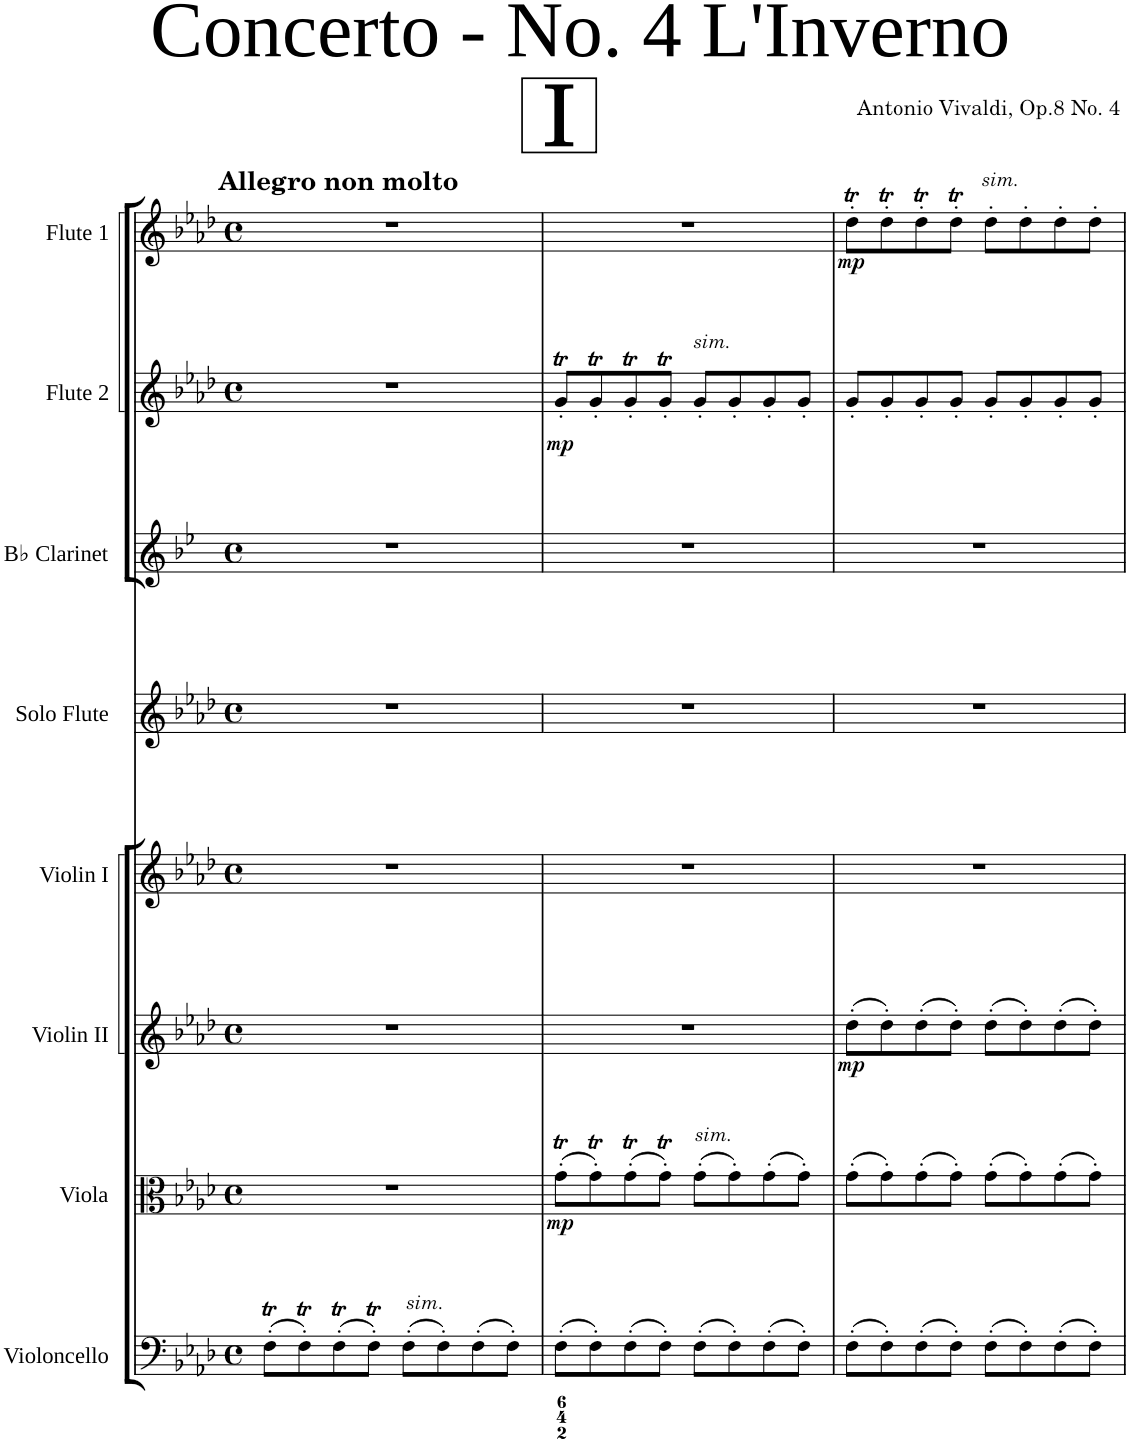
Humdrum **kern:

**kern	**kern	**dynam	**kern	**dynam	**kern	**kern	**kern	**kern	**dynam	**kern	**dynam
*part8	*part7	*part7	*part6	*part6	*part5	*part4	*part3	*part2	*part2	*part1	*part1
*staff8	*staff7	*staff7	*staff6	*staff6	*staff5	*staff4	*staff3	*staff2	*staff2	*staff1	*staff1
*I"Violoncello	*I"Viola	*	*I"Violin II	*	*I"Violin I	*I"Solo Flute	*I"Bb Clarinet	*I"Flute 2	*	*I"Flute 1	*
*I'Vlc.	*I'Vla.	*	*I'Vln. II	*	*I'Vln. I	*I'Solo Fl.	*I'Bb Cl.	*I'Fl. 2	*	*I'Fl. 1	*
*stria5	*stria5	*	*stria5	*	*stria5	*stria5	*stria5	*stria5	*	*stria5	*
*clefF4	*clefC3	*	*clefG2	*	*clefG2	*clefG2	*clefG2	*clefG2	*	*clefG2	*
*	*	*	*	*	*	*	*Trd1c2	*	*	*	*
*k[b-e-a-d-]	*k[b-e-a-d-]	*	*k[b-e-a-d-]	*	*k[b-e-a-d-]	*k[b-e-a-d-]	*k[b-e-]	*k[b-e-a-d-]	*	*k[b-e-a-d-]	*
*M4/4	*M4/4	*	*M4/4	*	*M4/4	*M4/4	*M4/4	*M4/4	*	*M4/4	*
*met(c)	*met(c)	*	*met(c)	*	*met(c)	*met(c)	*met(c)	*met(c)	*	*met(c)	*
=1	=1	=1	=1	=1	=1	=1	=1	=1	=1	=1	=1
!	!	!	!	!	!	!	!	!	!	!LO:TX:a:B:t=Allegro non molto	!
(8FT'>\L	1r	.	1r	.	1r	1r	1r	1r	.	1r	.
8FT'>\)	.	.	.	.	.	.	.	.	.	.	.
(8FT'>\	.	.	.	.	.	.	.	.	.	.	.
8FT'>\J)	.	.	.	.	.	.	.	.	.	.	.
(8F'>\L	.	.	.	.	.	.	.	.	.	.	.
!LO:TX:a:i:t=sim.	!	!	!	!	!	!	!	!	!	!	!
8F'>\)	.	.	.	.	.	.	.	.	.	.	.
(8F'>\	.	.	.	.	.	.	.	.	.	.	.
8F'>\J)	.	.	.	.	.	.	.	.	.	.	.
!!LO:REH:place=s1:a:cj:fs=40:t=I
=2	=2	=2	=2	=2	=2	=2	=2	=2	=2	=2	=2
!	!	!LO:DY:b	!	!	!	!	!	!	!LO:DY:b	!	!
(>8F'\L	(8gt'\L	mp	1r	.	1r	1r	1r	8gt'/L	mp	1r	.
8F'\)	8gt'\)	.	.	.	.	.	.	8gt'/	.	.	.
(8F'\	(8gt'\	.	.	.	.	.	.	8gt'/	.	.	.
8F'\J)	8gt'\J)	.	.	.	.	.	.	8gt'/J	.	.	.
!	!	!	!	!	!	!	!	!LO:TX:a:i:t=sim.	!	!	!
!	!LO:TX:a:i:t=sim.	!	!	!	!	!	!	!	!	!	!
(8F'\L	(8g'\L	.	.	.	.	.	.	8g'/L	.	.	.
8F'\)	8g'\)	.	.	.	.	.	.	8g'/	.	.	.
(8F'\	(8g'\	.	.	.	.	.	.	8g'/	.	.	.
8F'\J)	8g'\J)	.	.	.	.	.	.	8g'/J	.	.	.
=3	=3	=3	=3	=3	=3	=3	=3	=3	=3	=3	=3
!	!	!	!	!LO:DY:b	!	!	!	!	!	!	!LO:DY:b
(>8F'\L	(8g'\L	.	(8dd-'\L	mp	1r	1r	1r	8g'/L	.	8dd-T'\L	mp
8F'\)	8g'\)	.	8dd-'\)	.	.	.	.	8g'/	.	8dd-T'\	.
(8F'\	(8g'\	.	(8dd-'\	.	.	.	.	8g'/	.	8dd-T'\	.
8F'\J)	8g'\J)	.	8dd-'\J)	.	.	.	.	8g'/J	.	8dd-T'\J	.
!	!	!	!	!	!	!	!	!	!	!LO:TX:a:i:t=sim.	!
(8F'\L	(8g'\L	.	(8dd-'\L	.	.	.	.	8g'/L	.	8dd-'\L	.
8F'\)	8g'\)	.	8dd-'\)	.	.	.	.	8g'/	.	8dd-'\	.
(8F'\	(8g'\	.	(8dd-'\	.	.	.	.	8g'/	.	8dd-'\	.
8F'\J)	8g'\J)	.	8dd-'\J)	.	.	.	.	8g'/J	.	8dd-'\J	.
=	=	=	=	=	=	=	=	=	=	=	=
*-	*-	*-	*-	*-	*-	*-	*-	*-	*-	*-	*-
